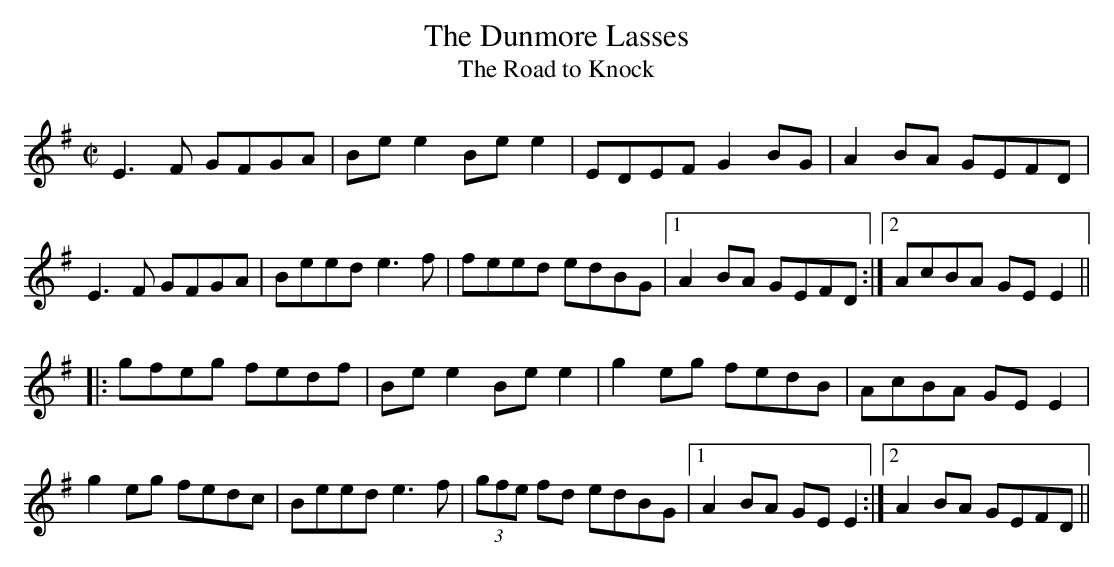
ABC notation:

X:1
T:Dunmore Lasses, The
T:Road to Knock, The
M:C|
K:Em
E3F GFGA|Bee2 Bee2|EDEF G2BG|A2BA GEFD|
E3F GFGA|Beed e3f|feed edBG|1 A2BA GEFD:|2 AcBA GEE2||
|:gfeg fedf|Bee2 Bee2|g2eg fedB|AcBA GEE2|
g2eg fedc|Beed e3f|(3gfe fd edBG|1 A2BA GEE2:|2 A2BA GEFD||
